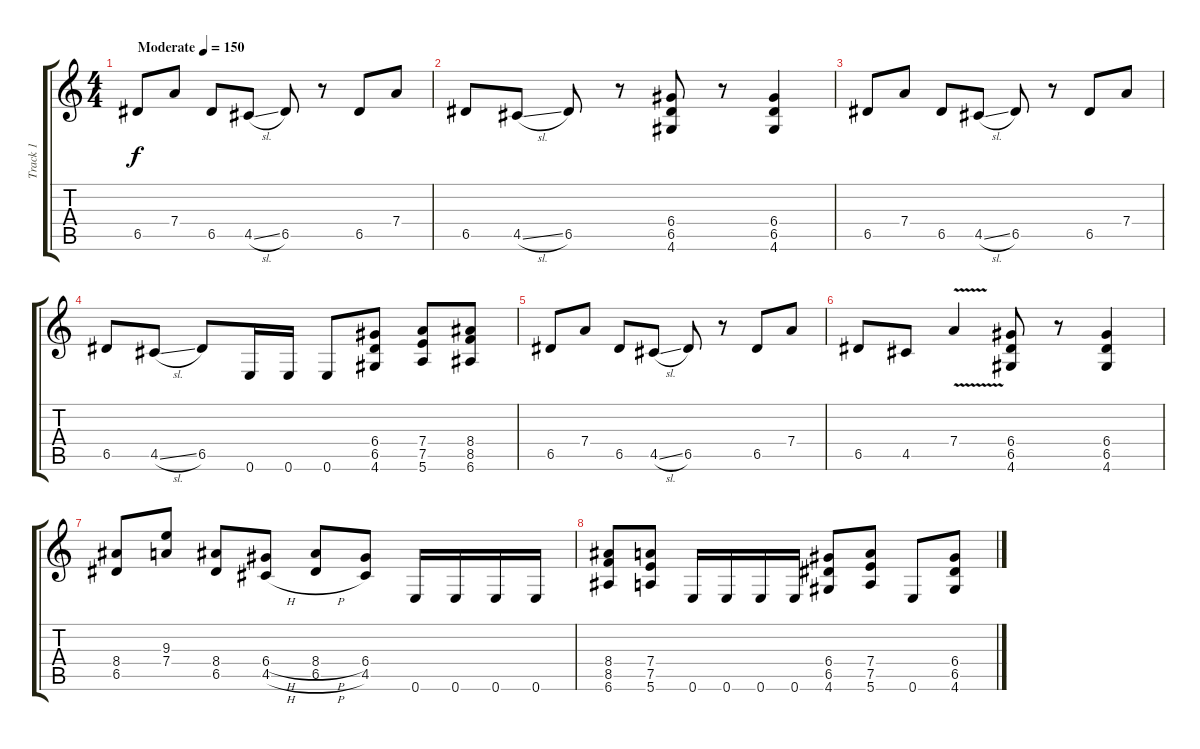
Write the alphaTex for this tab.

\track ("Track 1" "Track 1") {instrument acousticguitarsteel}
\staff {score tabs}
\tuning (E4 B3 G3 D3 A2 E2) {hide}
\ts (4 4)
\tempo (150 "Moderate")
\clef g2
\ks c
6.5.8{dy f instrument acousticguitarsteel} 7.4.8 6.5.8 4.5{sl}.8 6.5.8 r.8 6.5.8 7.4.8 |
6.5.8 4.5{sl}.8 6.5.8 r.8 (6.4 6.5 4.6).8 r.8 (6.4 6.5 4.6).4 |
6.5.8 7.4.8 6.5.8 4.5{sl}.8 6.5.8 r.8 6.5.8 7.4.8 |
6.5.8 4.5{sl}.8 6.5.8 0.6.16 0.6.16 0.6.8 (6.4 6.5 4.6).8 (7.4 7.5 5.6).8 (8.4 8.5 6.6).8 |
6.5.8 7.4.8 6.5.8 4.5{sl}.8 6.5.8 r.8 6.5.8 7.4.8 |
6.5.8 4.5.8 7.4{v}.4 (6.4 6.5 4.6).8 r.8 (6.4 6.5 4.6).4 |
(8.4 6.5).8 (9.3 7.4).8 (8.4 6.5).8 (6.4{h} 4.5{h}).8 (8.4{h} 6.5{h}).8 (6.4 4.5).8 0.6.16 0.6.16 0.6.16 0.6.16 |
(8.4 8.5 6.6).8 (7.4 7.5 5.6).8 0.6.16 0.6.16 0.6.16 0.6.16 (6.4 6.5 4.6).8 (7.4 7.5 5.6).8 0.6.8 (6.4 6.5 4.6).8
